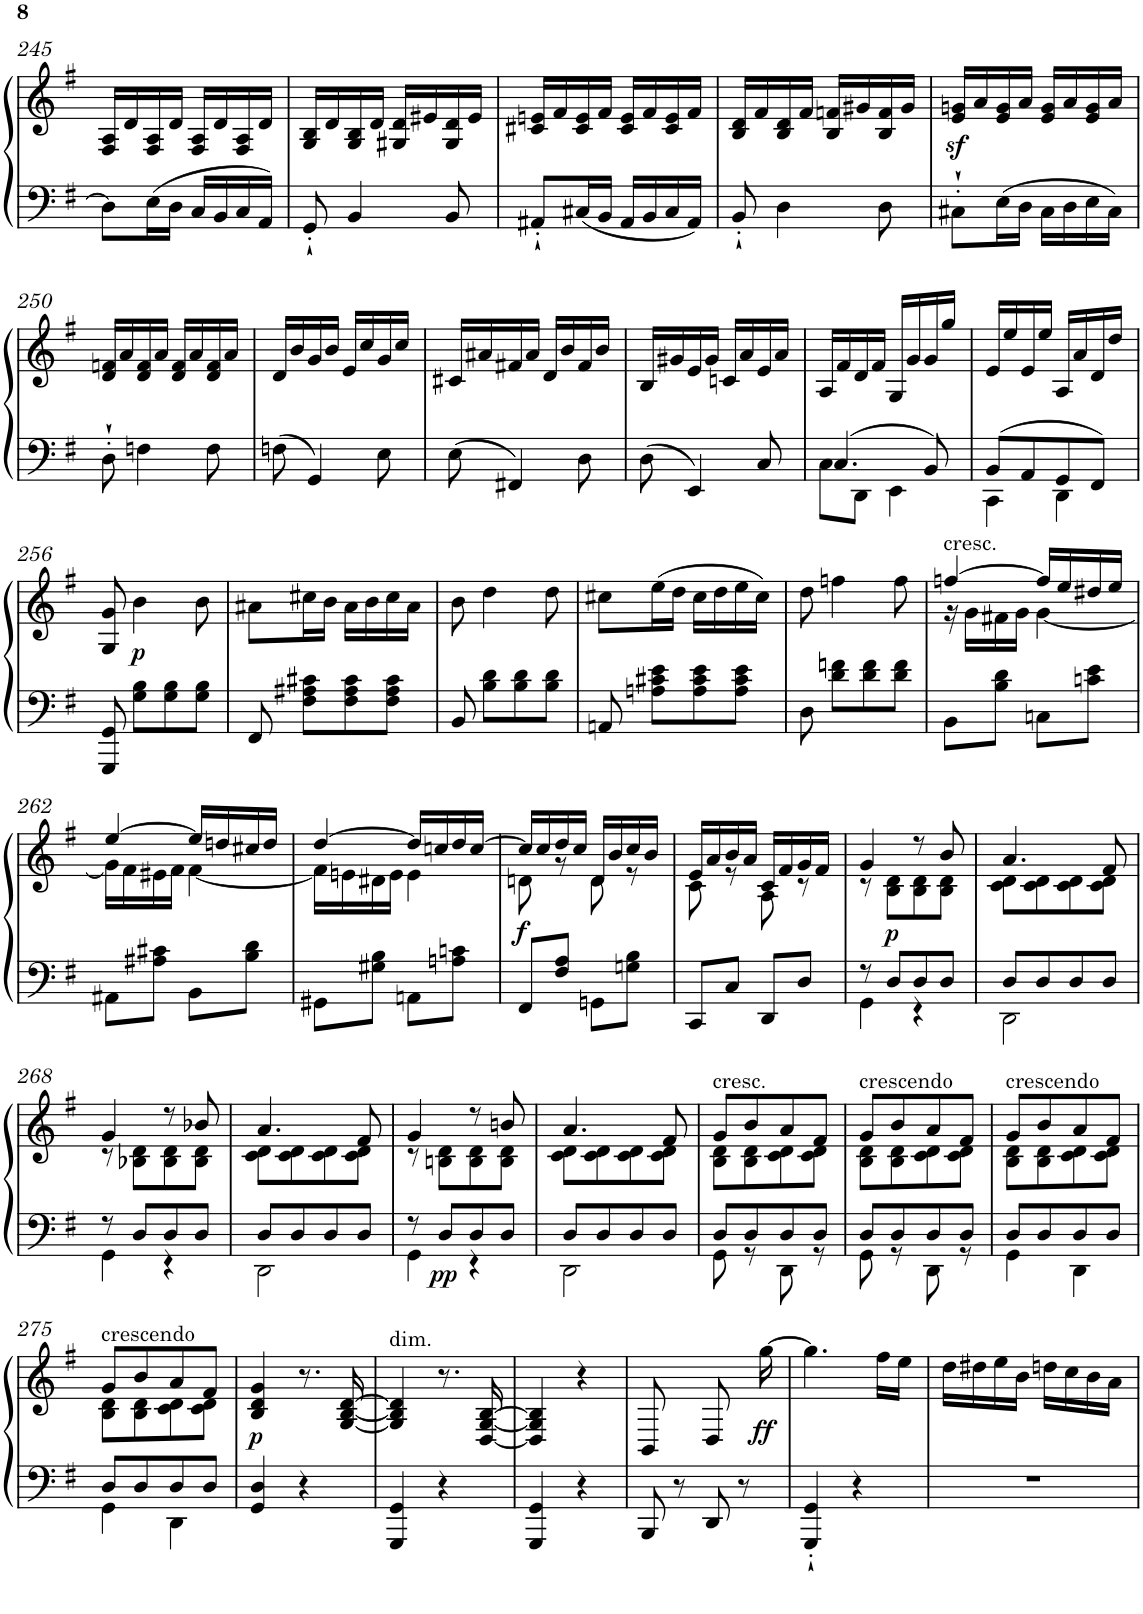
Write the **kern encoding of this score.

**kern	**kern	**dynam
*part1	*part1	*part1
*staff2	*staff1	*staff1/2
*I"Piano	*	*
*I'Pno	*	*
!!LO:PB:g=z
*clefF4	*clefG2	*
*k[f#]	*k[f#]	*
*G:	*G:	*
*M2/4	*M2/4	*
=245	=245	=245
8D\L]	16F#/ 16A/LL	.
.	16d/	.
16E\L	16F#/ 16A/	.
16D\JJ	16d/JJ	.
16C/LL	16F#/ 16A/LL	.
16BB/	16d/	.
16C/	16F#/ 16A/	.
16AA/JJ	16d/JJ	.
=246	=246	=246
8GG'`/	16G/ 16B/LL	.
.	16d/	.
4BB/	16G/ 16B/	.
.	16d/JJ	.
.	16G#X/ 16d/LL	.
.	16e#X/	.
8BB/	16G#/ 16d/	.
.	16e#/JJ	.
=247	=247	=247
8AA#X'`/L	16c#X/ 16en/LL	.
.	16f#/	.
16C#X/L	16c#/ 16e/	.
16BB/JJ	16f#/JJ	.
16AA#/LL	16c#/ 16e/LL	.
16BB/	16f#/	.
16C#/	16c#/ 16e/	.
16AA#/JJ	16f#/JJ	.
=248	=248	=248
8BB'`/	16B/ 16d/LL	.
.	16f#/	.
4D\	16B/ 16d/	.
.	16f#/JJ	.
.	16B/ 16fn/LL	.
.	16g#X/	.
8D\	16B/ 16f/	.
.	16g#/JJ	.
=249	=249	=249
8C#X'`\L	16e/z< 16gn/z<LL	.
.	16a/	.
16E\L	16e/ 16g/	.
16D\JJ	16a/JJ	.
16C#\LL	16e/ 16g/LL	.
16D\	16a/	.
16E\	16e/ 16g/	.
16C#\JJ	16a/JJ	.
!!LO:LB:g=z
=250	=250	=250
8D'`\	16d/ 16fn/LL	.
.	16a/	.
4Fn\	16d/ 16f/	.
.	16a/JJ	.
.	16d/ 16f/LL	.
.	16a/	.
8F\	16d/ 16f/	.
.	16a/JJ	.
=251	=251	=251
8Fn\	16d/LL	.
.	16b/	.
4GG/	16g/	.
.	16b/JJ	.
.	16e/LL	.
.	16cc/	.
8E\	16g/	.
.	16cc/JJ	.
=252	=252	=252
8E\	16c#X/LL	.
.	16a#X/	.
4FF#X/	16f#X/	.
.	16a#/JJ	.
.	16d/LL	.
.	16b/	.
8D\	16f#/	.
.	16b/JJ	.
=253	=253	=253
8D\	16B/LL	.
.	16g#X/	.
4EE/	16e/	.
.	16g#/JJ	.
.	16cn/LL	.
.	16a/	.
8C/	16e/	.
.	16a/JJ	.
=254	=254	=254
*^	*	*
4.C/	8C\L	16A/LL	.
.	.	16f#/	.
.	8DD\J	16d/	.
.	.	16f#/JJ	.
.	4EE\	16G/LL	.
.	.	16g/	.
8BB/	.	16g/	.
.	.	16gg/JJ	.
=255	=255	=255	=255
8BB/L	4CC\	16e/LL	.
.	.	16ee/	.
8AA/	.	16e/	.
.	.	16ee/JJ	.
8GG/	4DD\	16A/LL	.
.	.	16a/	.
8FF#/J	.	16d/	.
.	.	16dd/JJ	.
*v	*v	*	*
!!LO:LB:g=z
=256	=256	=256
8GGG/ 8GG/	8G/ 8g/	.
!	!	!LO:DY:b
8G\ 8B\L	4b\	p
8G\ 8B\	.	.
8G\ 8B\J	8b\	.
=257	=257	=257
8FF#/	8a#X\L	.
8F#\ 8A#X\ 8c#X\L	16cc#X\L	.
.	16b\JJ	.
8F#\ 8A#\ 8c#\	16a#\LL	.
.	16b\	.
8F#\ 8A#\ 8c#\J	16cc#\	.
.	16a#\JJ	.
=258	=258	=258
8BB/	8b\	.
8B\ 8d\L	4dd\	.
8B\ 8d\	.	.
8B\ 8d\J	8dd\	.
=259	=259	=259
8AAn/	8cc#X\L	.
8An\ 8c#X\ 8e\L	(>16ee\L	.
.	16dd\JJ	.
8A\ 8c#\ 8e\	16cc#\LL	.
.	16dd\	.
8A\ 8c#\ 8e\J	16ee\	.
.	16cc#\JJ)	.
=260	=260	=260
8D\	8dd\	.
8d\ 8fn\L	4ffn\	.
8d\ 8f\	.	.
8d\ 8f\J	8ff\	.
=261	=261	=261
*	*^	*
!	!LO:TX:a:t=cresc.	!	!
8BB\L	[4ffn/	16r	.
.	.	16g\LL	.
8B\ 8d\J	.	16f#X\	.
.	.	16g\JJ	.
8Cn\L	16ff/LL]	[4g\	.
.	16ee/	.	.
8cn\ 8e\J	16dd#X/	.	.
.	16ee/JJ	.	.
!!LO:LB:g=z	!!
=262	=262	=262	=262
8AA#X\L	[4ee/	16g\LL]	.
.	.	16f#\	.
8A#X\ 8c#X\J	.	16e#X\	.
.	.	16f#\JJ	.
8BB\L	16ee/LL]	[4f#\	.
.	16ddn/	.	.
8B\ 8d\J	16cc#X/	.	.
.	16dd/JJ	.	.
=263	=263	=263	=263
8GG#X\L	[4dd/	16f#\LL]	.
.	.	16en\	.
8G#X\ 8B\J	.	16d#X\	.
.	.	16e\JJ	.
8AAn\L	16dd/LL]	4e\	.
.	16ccn/	.	.
8An\ 8cn\J	16dd/	.	.
.	[16cc/JJ	.	.
=264	=264	=264	=264
!	!	!	!LO:DY:b
8FF#/L	16cc/LL]	8dn\	f
.	16cc/	.	.
8F#/ 8A/J	16dd/	8r	.
.	16cc/JJ	.	.
8GGn\L	16d/LL	8d\	.
.	16b/	.	.
8Gn\ 8B\J	16cc/	8r	.
.	16b/JJ	.	.
=265	=265	=265	=265
8CC/L	16e/LL	8c\	.
.	16a/	.	.
8C/J	16b/	8r	.
.	16a/JJ	.	.
8DD/L	16c/LL	8A\	.
.	16f#/	.	.
8D/J	16g/	8r	.
.	16f#/JJ	.	.
=266	=266	=266	=266
*^	*	*	*
8r	4GG\	4g/	8r	.
!	!	!	!	!LO:DY:b
8D/L	.	.	8B\ 8d\L	p
8D/	4r	8r	8B\ 8d\	.
8D/J	.	8b/	8B\ 8d\J	.
=267	=267	=267	=267	=267
8D/L	2DD\	4.a/	8c\ 8d\L	.
8D/	.	.	8c\ 8d\	.
8D/	.	.	8c\ 8d\	.
8D/J	.	8f#/	8c\ 8d\J	.
!!LO:LB:g=z	!!
=268	=268	=268	=268	=268
8r	4GG\	4g/	8r	.
8D/L	.	.	8B-X\ 8d\L	.
8D/	4r	8r	8B-\ 8d\	.
8D/J	.	8b-X/	8B-\ 8d\J	.
=269	=269	=269	=269	=269
8D/L	2DD\	4.a/	8c\ 8d\L	.
8D/	.	.	8c\ 8d\	.
8D/	.	.	8c\ 8d\	.
8D/J	.	8f#/	8c\ 8d\J	.
=270	=270	=270	=270	=270
8r	4GG\	4g/	8r	.
!	!	!	!	!LO:DY:b=2
8D/L	.	.	8Bn\ 8d\L	pp
8D/	4r	8r	8B\ 8d\	.
8D/J	.	8bn/	8B\ 8d\J	.
=271	=271	=271	=271	=271
8D/L	2DD\	4.a/	8c\ 8d\L	.
8D/	.	.	8c\ 8d\	.
8D/	.	.	8c\ 8d\	.
8D/J	.	8f#/	8c\ 8d\J	.
=272	=272	=272	=272	=272
!	!	!LO:TX:a:t=cresc.	!	!
8D/L	8GG\	8g/L	8B\ 8d\L	.
8D/	8r	8b/	8B\ 8d\	.
8D/	8DD\	8a/	8c\ 8d\	.
8D/J	8r	8f#/J	8c\ 8d\J	.
=273	=273	=273	=273	=273
!	!	!LO:TX:a:t=crescendo	!	!
8D/L	8GG\	8g/L	8B\ 8d\L	.
8D/	8r	8b/	8B\ 8d\	.
8D/	8DD\	8a/	8c\ 8d\	.
8D/J	8r	8f#/J	8c\ 8d\J	.
=274	=274	=274	=274	=274
!	!	!LO:TX:a:t=crescendo	!	!
8D/L	4GG\	8g/L	8B\ 8d\L	.
8D/	.	8b/	8B\ 8d\	.
8D/	4DD\	8a/	8c\ 8d\	.
8D/J	.	8f#/J	8c\ 8d\J	.
!!LO:LB:g=z	!!
=275	=275	=275	=275	=275
!	!	!LO:TX:a:t=crescendo	!	!
8D/L	4GG\	8g/L	8B\ 8d\L	.
8D/	.	8b/	8B\ 8d\	.
8D/	4DD\	8a/	8c\ 8d\	.
8D/J	.	8f#/J	8c\ 8d\J	.
*v	*v	*	*	*
=276	=276	=276	=276
!	!	!	!LO:DY:b
*	*v	*v	*
4GG/ 4D/	4B/ 4d/ 4g/	p
4r	8.r	.
.	[16G/ [16B/ [16d/	.
=277	=277	=277
!	!LO:TX:a:t=dim.	!
4GGG/ 4GG/	4G/] 4B/] 4d/]	.
4r	8.r	.
.	[16D/ [16G/ [16B/	.
=278	=278	=278
4GGG/ 4GG/	4D/] 4G/] 4B/]	.
4r	4r	.
=279	=279	=279
8BBB/	8BB/	.
8r	8ryy	.
8DD/	8D/	.
8r	16ryy	.
!	!	!LO:DY:b
.	[16gg\	ff
=280	=280	=280
4GGG/'` 4GG/'`	4.gg\]	.
4r	.	.
.	16ff#\LL	.
.	16ee\JJ	.
=281	=281	=281
2r	16dd\LL	.
.	16dd#X\	.
.	16ee\	.
.	16b\JJ	.
.	16ddn\LL	.
.	16cc\	.
.	16b\	.
.	16a\JJ	.
=	=	=
*-	*-	*-
